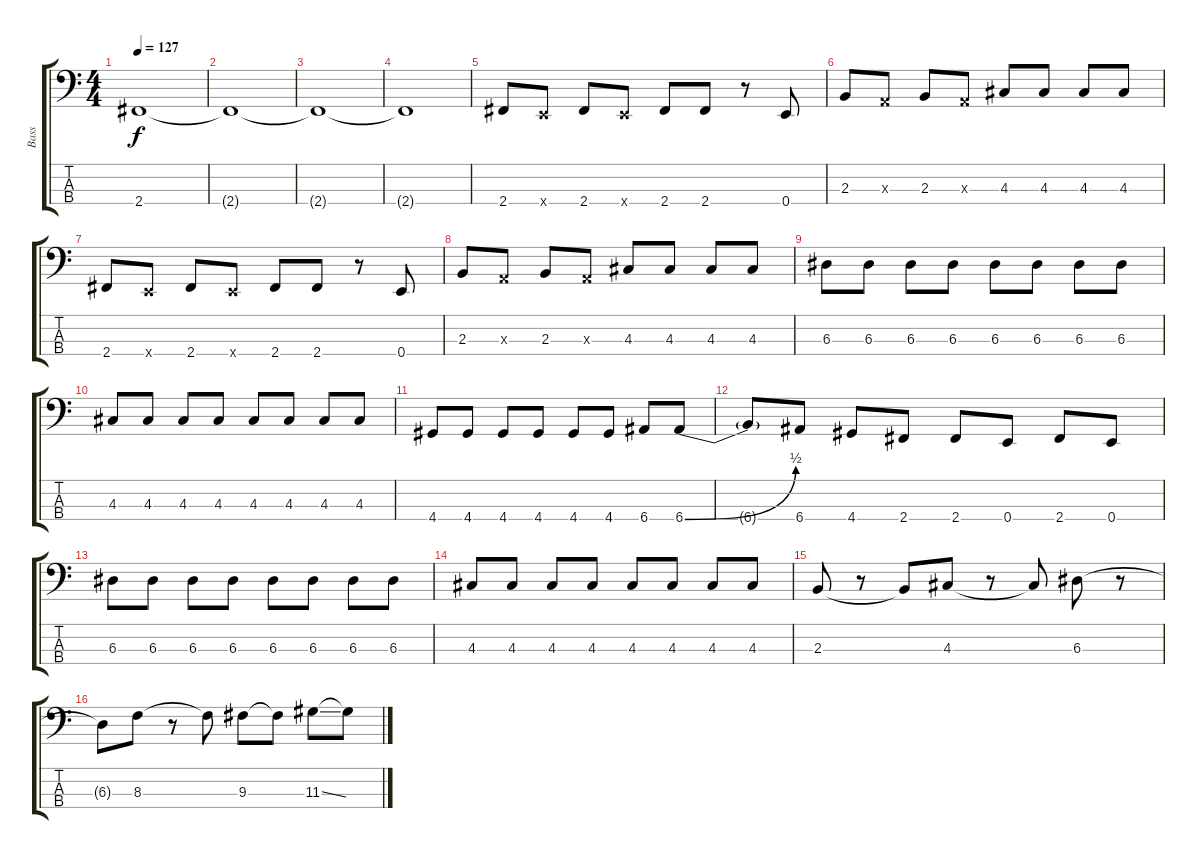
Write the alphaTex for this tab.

\track ("Bass" "Bass") {instrument electricbassfinger}
\staff {score tabs}
\tuning (G2 D2 A1 E1) {hide}
\ts (4 4)
\tempo 127
\clef f4
\ks c
2.4.1{dy f} |
2.4{t}.1 |
2.4{t}.1 |
2.4{t}.1 |
2.4.8 0.4{x}.8 2.4.8 0.4{x}.8 2.4.8 2.4.8 r.8 0.4.8 |
2.3.8 0.3{x}.8 2.3.8 0.3{x}.8 4.3.8 4.3.8 4.3.8 4.3.8 |
2.4.8 0.4{x}.8 2.4.8 0.4{x}.8 2.4.8 2.4.8 r.8 0.4.8 |
2.3.8 0.3{x}.8 2.3.8 0.3{x}.8 4.3.8 4.3.8 4.3.8 4.3.8 |
6.3.8 6.3.8 6.3.8 6.3.8 6.3.8 6.3.8 6.3.8 6.3.8 |
4.3.8 4.3.8 4.3.8 4.3.8 4.3.8 4.3.8 4.3.8 4.3.8 |
4.4.8 4.4.8 4.4.8 4.4.8 4.4.8 4.4.8 6.4.8 6.4{be (bend 0 0 60 2)}.8 |
6.4{t}.8 6.4.8 4.4.8 2.4.8 2.4.8 0.4.8 2.4.8 0.4.8 |
6.3.8 6.3.8 6.3.8 6.3.8 6.3.8 6.3.8 6.3.8 6.3.8 |
4.3.8 4.3.8 4.3.8 4.3.8 4.3.8 4.3.8 4.3.8 4.3.8 |
2.3.8 r.8 2.3{t}.8 4.3.8 r.8 4.3{t}.8 6.3.8 r.8 |
6.3{t}.8 8.3.8 r.8 8.3{t}.8 9.3.8 9.3{t}.8 11.3{ss}.8 11.3{t}.8
